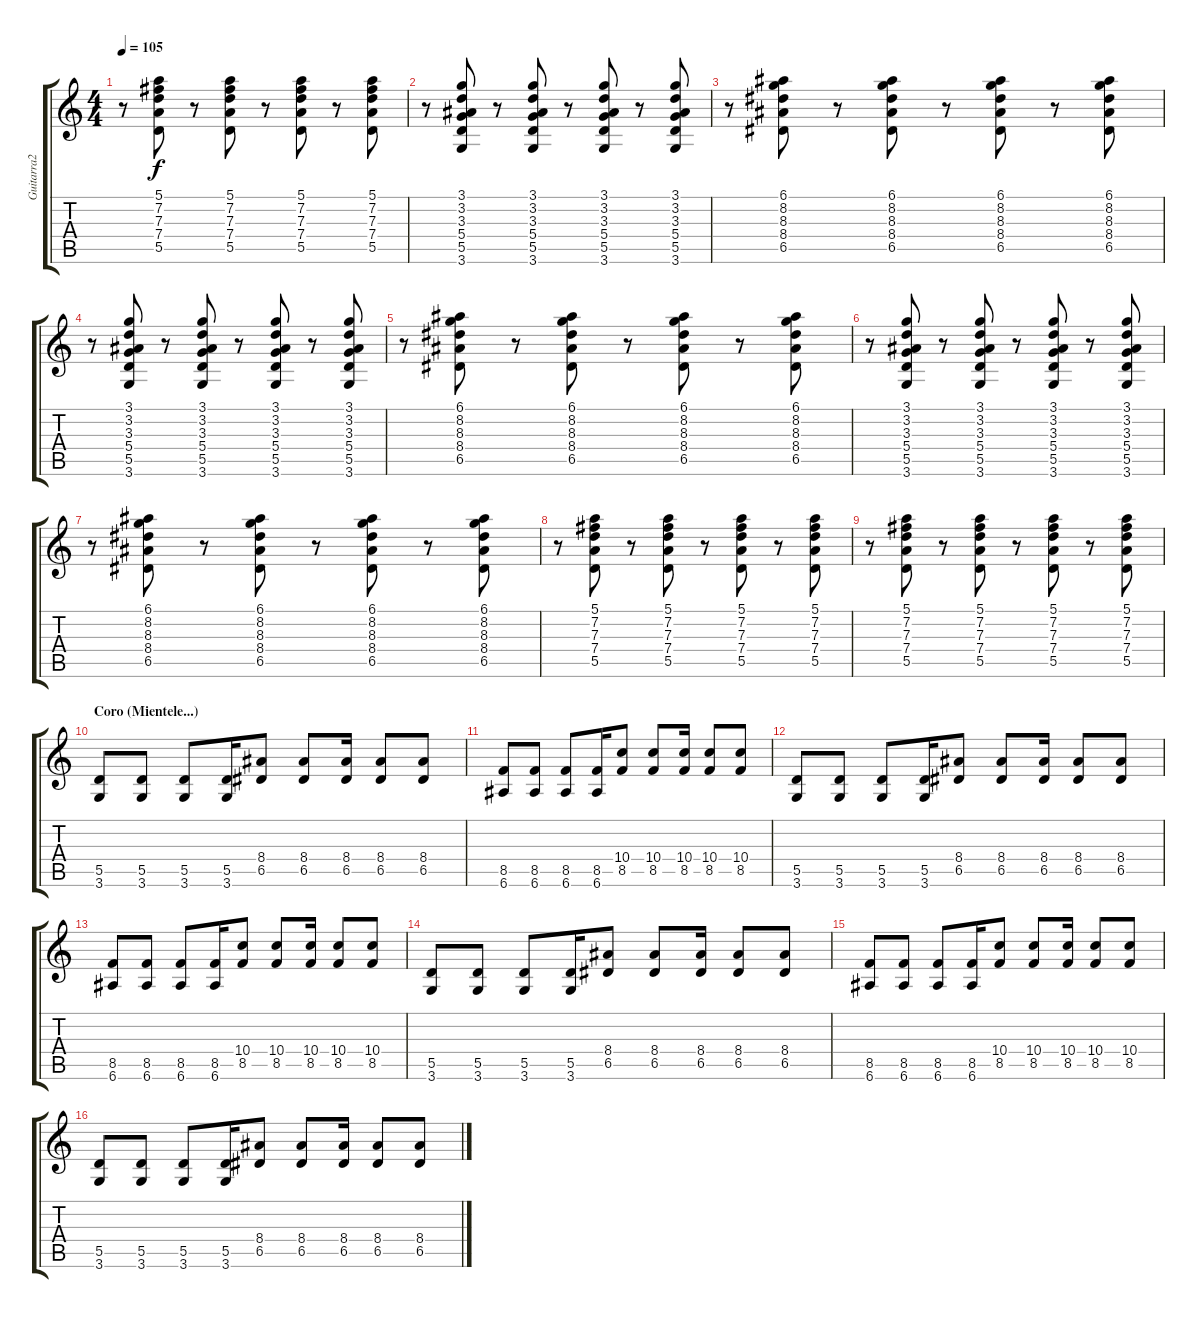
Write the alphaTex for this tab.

\track ("Guitarra2" "Guitarra2") {instrument distortionguitar}
\staff {score tabs}
\tuning (E4 B3 G3 D3 A2 E2) {hide}
\ts (4 4)
\tempo 105
\clef g2
\ks c
r.8{dy f} (5.1 7.2 7.3 7.4 5.5).8 r.8 (5.1 7.2 7.3 7.4 5.5).8 r.8 (5.1 7.2 7.3 7.4 5.5).8 r.8 (5.1 7.2 7.3 7.4 5.5).8 |
r.8 (3.1 3.2 3.3 5.4 5.5 3.6).8 r.8 (3.1 3.2 3.3 5.4 5.5 3.6).8 r.8 (3.1 3.2 3.3 5.4 5.5 3.6).8 r.8 (3.1 3.2 3.3 5.4 5.5 3.6).8 |
r.8 (6.1 8.2 8.3 8.4 6.5).8 r.8 (6.1 8.2 8.3 8.4 6.5).8 r.8 (6.1 8.2 8.3 8.4 6.5).8 r.8 (6.1 8.2 8.3 8.4 6.5).8 |
r.8 (3.1 3.2 3.3 5.4 5.5 3.6).8 r.8 (3.1 3.2 3.3 5.4 5.5 3.6).8 r.8 (3.1 3.2 3.3 5.4 5.5 3.6).8 r.8 (3.1 3.2 3.3 5.4 5.5 3.6).8 |
r.8 (6.1 8.2 8.3 8.4 6.5).8 r.8 (6.1 8.2 8.3 8.4 6.5).8 r.8 (6.1 8.2 8.3 8.4 6.5).8 r.8 (6.1 8.2 8.3 8.4 6.5).8 |
r.8 (3.1 3.2 3.3 5.4 5.5 3.6).8 r.8 (3.1 3.2 3.3 5.4 5.5 3.6).8 r.8 (3.1 3.2 3.3 5.4 5.5 3.6).8 r.8 (3.1 3.2 3.3 5.4 5.5 3.6).8 |
r.8 (6.1 8.2 8.3 8.4 6.5).8 r.8 (6.1 8.2 8.3 8.4 6.5).8 r.8 (6.1 8.2 8.3 8.4 6.5).8 r.8 (6.1 8.2 8.3 8.4 6.5).8 |
r.8 (5.1 7.2 7.3 7.4 5.5).8 r.8 (5.1 7.2 7.3 7.4 5.5).8 r.8 (5.1 7.2 7.3 7.4 5.5).8 r.8 (5.1 7.2 7.3 7.4 5.5).8 |
r.8 (5.1 7.2 7.3 7.4 5.5).8 r.8 (5.1 7.2 7.3 7.4 5.5).8 r.8 (5.1 7.2 7.3 7.4 5.5).8 r.8 (5.1 7.2 7.3 7.4 5.5).8 |
\section ("" "Coro (Mientele...)")
(5.5 3.6).8 (5.5 3.6).8 (5.5 3.6).8 (5.5 3.6).16 (8.4 6.5).8 (8.4 6.5).8 (8.4 6.5).16 (8.4 6.5).8 (8.4 6.5).8 |
(8.5 6.6).8 (8.5 6.6).8 (8.5 6.6).8 (8.5 6.6).16 (10.4 8.5).8 (10.4 8.5).8 (10.4 8.5).16 (10.4 8.5).8 (10.4 8.5).8 |
(5.5 3.6).8 (5.5 3.6).8 (5.5 3.6).8 (5.5 3.6).16 (8.4 6.5).8 (8.4 6.5).8 (8.4 6.5).16 (8.4 6.5).8 (8.4 6.5).8 |
(8.5 6.6).8 (8.5 6.6).8 (8.5 6.6).8 (8.5 6.6).16 (10.4 8.5).8 (10.4 8.5).8 (10.4 8.5).16 (10.4 8.5).8 (10.4 8.5).8 |
(5.5 3.6).8 (5.5 3.6).8 (5.5 3.6).8 (5.5 3.6).16 (8.4 6.5).8 (8.4 6.5).8 (8.4 6.5).16 (8.4 6.5).8 (8.4 6.5).8 |
(8.5 6.6).8 (8.5 6.6).8 (8.5 6.6).8 (8.5 6.6).16 (10.4 8.5).8 (10.4 8.5).8 (10.4 8.5).16 (10.4 8.5).8 (10.4 8.5).8 |
(5.5 3.6).8 (5.5 3.6).8 (5.5 3.6).8 (5.5 3.6).16 (8.4 6.5).8 (8.4 6.5).8 (8.4 6.5).16 (8.4 6.5).8 (8.4 6.5).8
